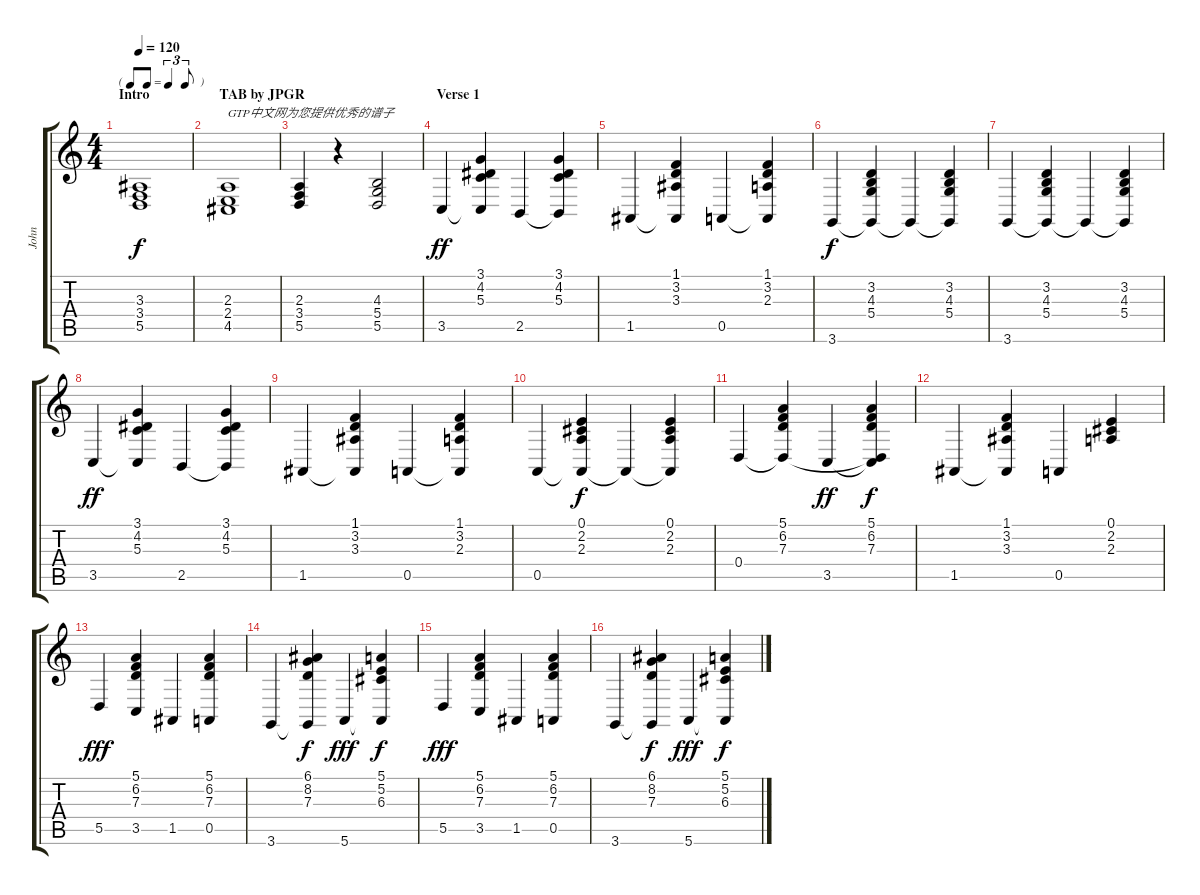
\track ("John" "John") {instrument drawbarorgan}
\staff {score tabs}
\tuning (E4 B3 G3 D3 A2 E2) {hide}
\ts (4 4)
\tf triplet8th
\section ("" "Intro                    TAB by JPGR")
\tempo 120
\clef g2
\ks c
(3.3 3.4 5.5).1{dy f instrument drawbarorgan} |
(2.3 2.4 4.5).1{txt "GTP中文网为您提供优秀的谱子"} |
(2.3 3.4 5.5).4 r.4 (4.3 5.4 5.5).2 |
\section ("" "Verse 1")
3.5.4{dy ff} (3.1 4.2 5.3 3.5{t}).4 2.5.4 (3.1 4.2 5.3 2.5{t}).4 |
1.5.4 (1.1 3.2 3.3 1.5{t}).4 0.5.4 (1.1 3.2 2.3 0.5{t}).4 |
3.6.4{dy f} (3.2 4.3 5.4 3.6{t}).4 3.6{t}.4 (3.2 4.3 5.4 3.6{t}).4 |
3.6.4 (3.2 4.3 5.4 3.6{t}).4 3.6{t}.4 (3.2 4.3 5.4 3.6{t}).4 |
3.5.4{dy ff} (3.1 4.2 5.3 3.5{t}).4 2.5.4 (3.1 4.2 5.3 2.5{t}).4 |
1.5.4 (1.1 3.2 3.3 1.5{t}).4 0.5.4 (1.1 3.2 2.3 0.5{t}).4 |
0.5.4 (0.1 2.2 2.3 0.5{t}).4{dy f} 0.5{t}.4 (0.1 2.2 2.3 0.5{t}).4 |
0.4.4 (5.1 6.2 7.3 0.4{t}).4 3.5.4{dy ff} (5.1 6.2 7.3 0.4{t} 3.5{t}).4{dy f} |
1.5.4 (1.1 3.2 3.3 1.5{t}).4 0.5.4 (0.1 2.2 2.3).4 |
5.5.4{dy fff} (5.1 6.2 7.3 3.5).4 1.5.4 (5.1 6.2 7.3 0.5).4 |
3.6.4 (6.1 8.2 7.3 3.6{t}).4{dy f} 5.6.4{dy fff} (5.1 5.2 6.3 5.6{t}).4{dy f} |
5.5.4{dy fff} (5.1 6.2 7.3 3.5).4 1.5.4 (5.1 6.2 7.3 0.5).4 |
3.6.4 (6.1 8.2 7.3 3.6{t}).4{dy f} 5.6.4{dy fff} (5.1 5.2 6.3 5.6{t}).4{dy f}
